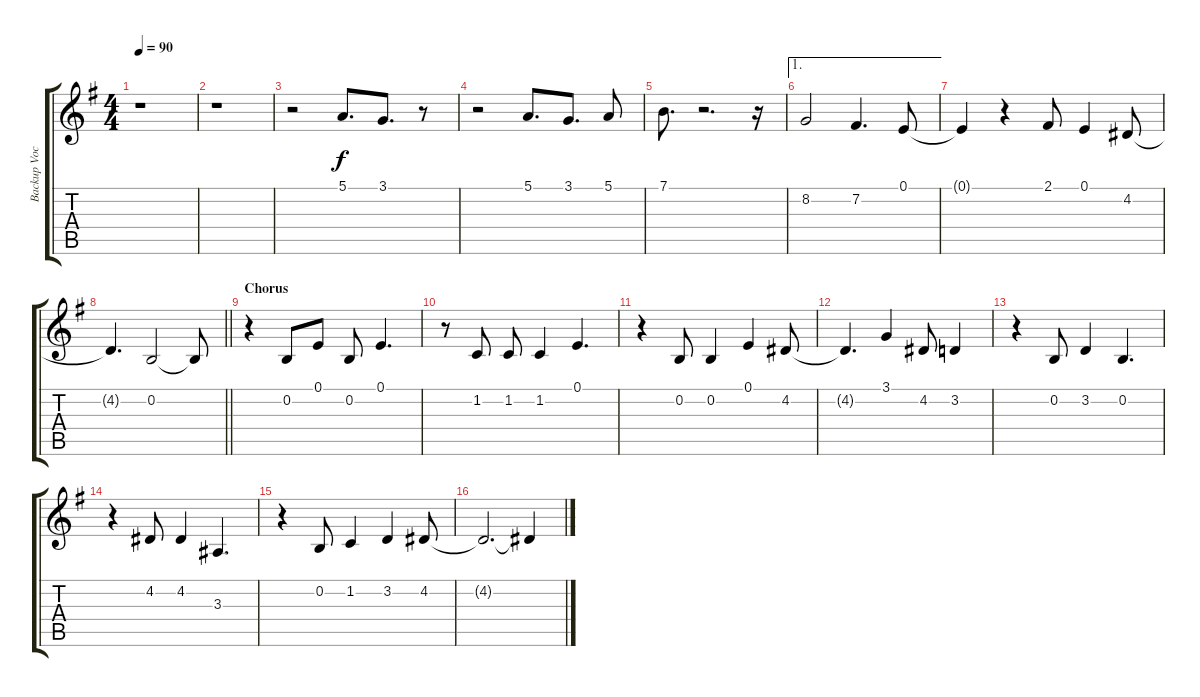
\track ("Backup Vocals (Lori Lee)" "Backup Voc") {instrument cello}
\staff {score tabs}
\tuning (E4 B3 G3 D3 A2 D2) {hide}
\ts (4 4)
\tempo 90
\clef g2
\ks g
r.1{dy f} |
r.1 |
r.2 5.1.8{d} 3.1.8{d} r.8 |
r.2 5.1.8{d} 3.1.8{d} 5.1.8 |
7.1.8{d} r.2{d} r.16 |
\ae 1
8.2.2 7.2.4{d} 0.1.8 |
0.1{t}.4 r.4 2.1.8 0.1.4 4.2.8 |
\barLineRight lightlight
4.2{t}.4{d} 0.2.2 0.2{t}.8 |
\section ("" "Chorus")
r.4 0.2.8 0.1.8 0.2.8 0.1.4{d} |
r.8 1.2.8 1.2.8 1.2.4 0.1.4{d} |
r.4 0.2.8 0.2.4 0.1.4 4.2.8 |
4.2{t}.4{d} 3.1.4 4.2.8 3.2.4 |
r.4 0.2.8 3.2.4 0.2.4{d} |
r.4 4.2.8 4.2.4 3.3.4{d} |
r.4 0.2.8 1.2.4 3.2.4 4.2.8 |
4.2{t}.2{d} 4.2{t}.4
